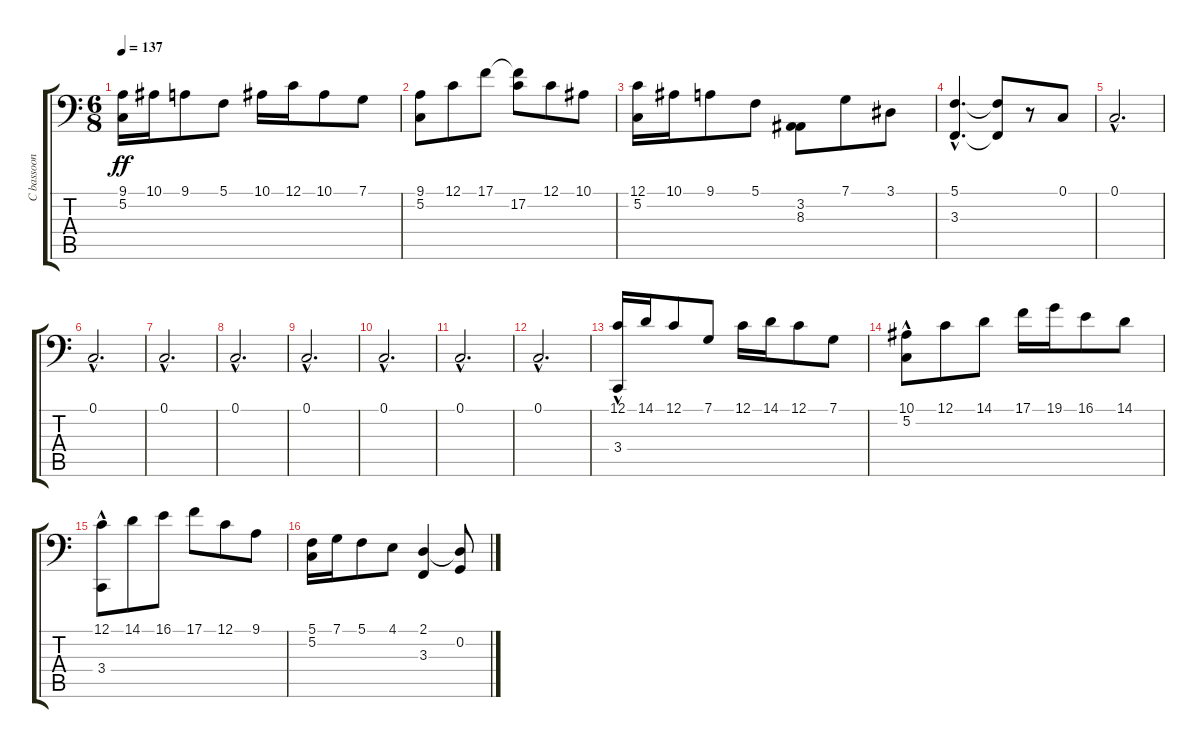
\track ("C bassoon" "C bassoon") {instrument bassoon}
\staff {score tabs}
\tuning (C3 G2 D2 A1 E1 B0) {hide}
\ts (6 8)
\tempo 137
\clef f4
\ks c
(9.1 5.2).16{dy ff} 10.1.16 9.1.8 5.1.8 10.1.16 12.1.16 10.1.8 7.1.8 |
(9.1 5.2).8 12.1.8 17.1.8 (17.1{t} 17.2).8 12.1.8 10.1.8 |
(12.1 5.2).16 10.1.16 9.1.8 5.1.8 (3.2 8.3).8 7.1.8 3.1.8 |
(5.1{hac} 3.3{hac}).4{d} (5.1{t} 3.3{t}).8 r.8 0.1.8 |
0.1{hac}.2{d} |
0.1{hac}.2{d} |
0.1{hac}.2{d} |
0.1{hac}.2{d} |
0.1{hac}.2{d} |
0.1{hac}.2{d} |
0.1{hac}.2{d} |
0.1{hac}.2{d} |
(12.1 3.4{hac}).16 14.1.16 12.1.8 7.1.8 12.1.16 14.1.16 12.1.8 7.1.8 |
(10.1 5.2{hac}).8 12.1.8 14.1.8 17.1.16 19.1.16 16.1.8 14.1.8 |
(12.1 3.4{hac}).8 14.1.8 16.1.8 17.1.8 12.1.8 9.1.8 |
(5.1 5.2).16 7.1.16 5.1.8 4.1.8 (2.1 3.3).4 (2.1{t} 0.2).8
